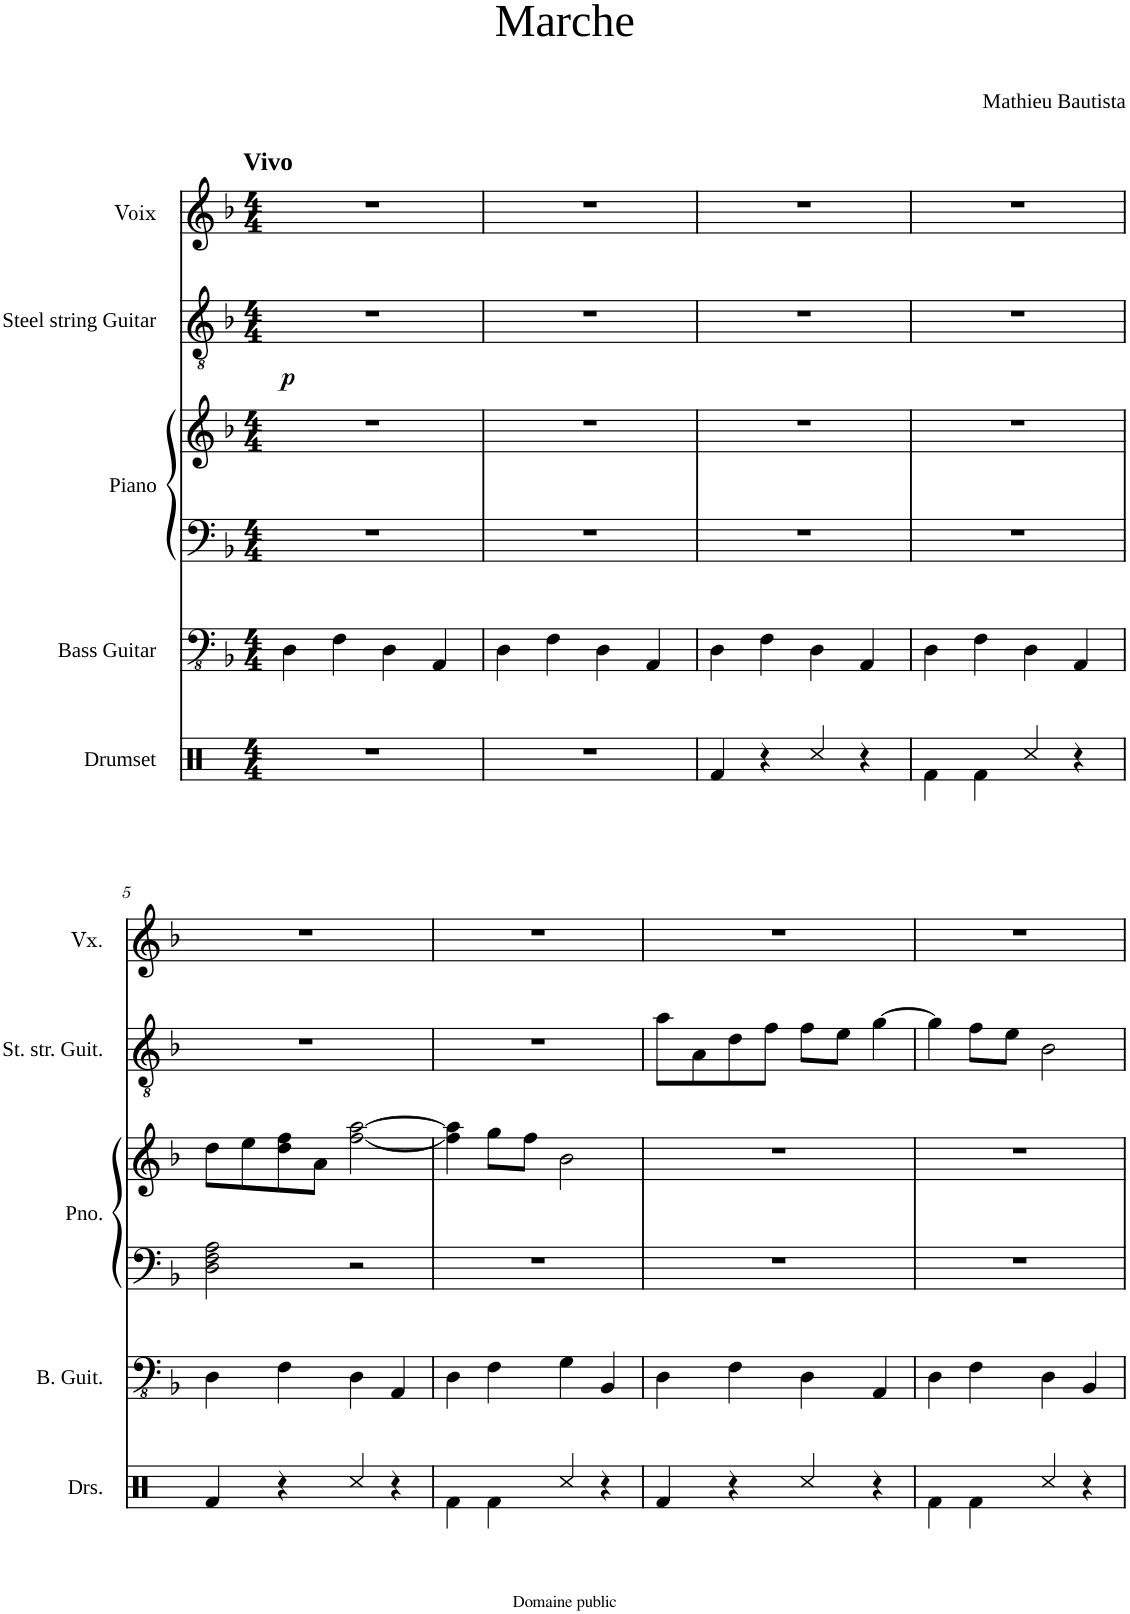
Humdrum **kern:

**kern	**kern	**kern	**kern	**kern	**dynam	**kern
*part5	*part4	*part3	*part3	*part2	*part2	*part1
*staff6	*staff5	*staff4	*staff3	*staff2	*staff2	*staff1
*I"Drumset	*I"Bass Guitar	*I"Piano	*	*I"Steel string Guitar	*	*I"Voix
*I'Drs.	*I'B. Guit.	*I'Pno.	*	*I'St. str. Guit.	*	*I'Vx.
*clefX	*clefFv4	*clefF4	*clefG2	*clefGv2	*	*clefG2
*k[]	*k[b-]	*k[b-]	*k[b-]	*k[b-]	*	*k[b-]
*M4/4	*M4/4	*M4/4	*M4/4	*M4/4	*	*M4/4
=1	=1	=1	=1	=1	=1	=1
!	!	!	!	!	!	!LO:TX:a:B:t=Vivo
!	!	!	!	!	!LO:DY:b	!
1r	4DD\	1r	1r	1r	p	1r
.	4FF\	.	.	.	.	.
.	4DD\	.	.	.	.	.
.	4AAA/	.	.	.	.	.
=2	=2	=2	=2	=2	=2	=2
1r	4DD\	1r	1r	1r	.	1r
.	4FF\	.	.	.	.	.
.	4DD\	.	.	.	.	.
.	4AAA/	.	.	.	.	.
=3	=3	=3	=3	=3	=3	=3
4Rf/	4DD\	1r	1r	1r	.	1r
4r	4FF\	.	.	.	.	.
4Rcc/	4DD\	.	.	.	.	.
4r	4AAA/	.	.	.	.	.
=4	=4	=4	=4	=4	=4	=4
4Rf\	4DD\	1r	1r	1r	.	1r
4Rf\	4FF\	.	.	.	.	.
4Rcc/	4DD\	.	.	.	.	.
4r	4AAA/	.	.	.	.	.
!!LO:LB:g=z
=5	=5	=5	=5	=5	=5	=5
4Rf/	4DD\	2D\ 2F\ 2A\	8dd\L	1r	.	1r
.	.	.	8ee\	.	.	.
4r	4FF\	.	8dd\ 8ff\	.	.	.
.	.	.	8a\J	.	.	.
4Rcc/	4DD\	2r	[2ff\ [2aa\	.	.	.
4r	4AAA/	.	.	.	.	.
=6	=6	=6	=6	=6	=6	=6
4Rf\	4DD\	1r	4ff\] 4aa\]	1r	.	1r
4Rf\	4FF\	.	8gg\L	.	.	.
.	.	.	8ff\J	.	.	.
4Rcc/	4GG\	.	2b-\	.	.	.
4r	4BBB-/	.	.	.	.	.
=7	=7	=7	=7	=7	=7	=7
4Rf/	4DD\	1r	1r	8a\L	.	1r
.	.	.	.	8A\	.	.
4r	4FF\	.	.	8d\	.	.
.	.	.	.	8f\J	.	.
4Rcc/	4DD\	.	.	8f\L	.	.
.	.	.	.	8e\J	.	.
4r	4AAA/	.	.	[4g\	.	.
=8	=8	=8	=8	=8	=8	=8
4Rf\	4DD\	1r	1r	4g\]	.	1r
4Rf\	4FF\	.	.	8f\L	.	.
.	.	.	.	8e\J	.	.
4Rcc/	4DD\	.	.	2B-\	.	.
4r	4BBB-/	.	.	.	.	.
=	=	=	=	=	=	=
*-	*-	*-	*-	*-	*-	*-
